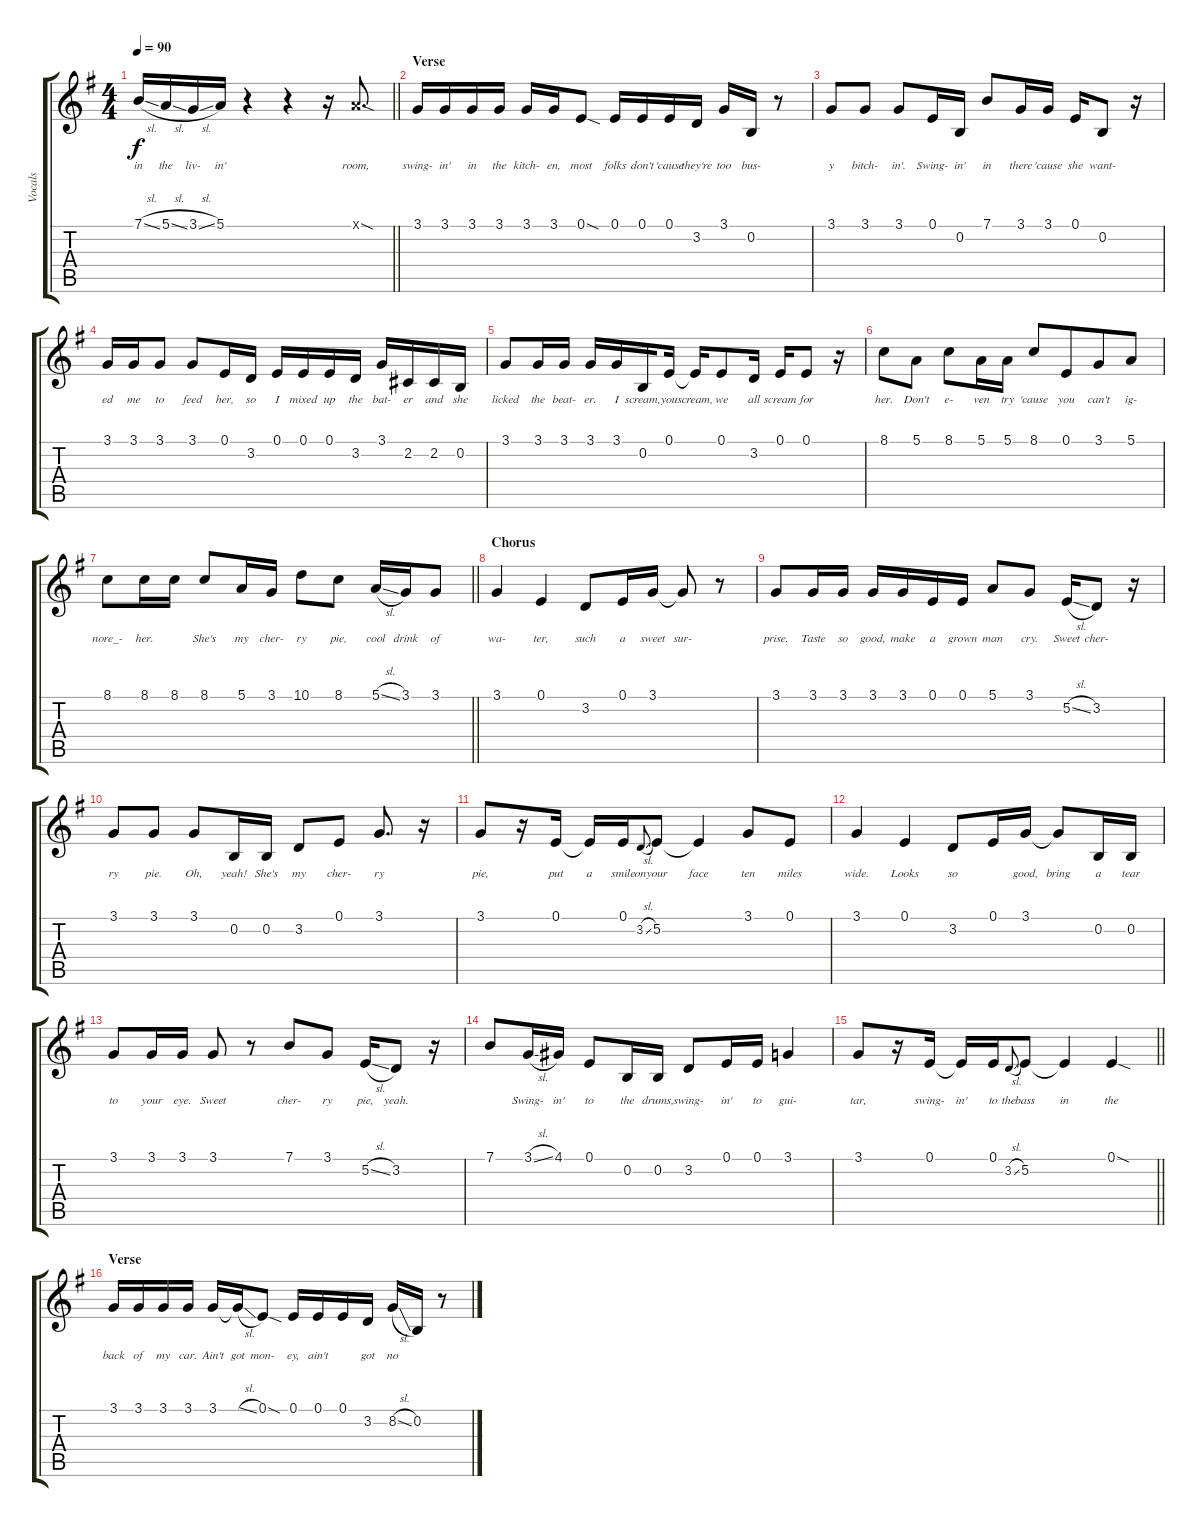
\track ("Vocals" "Vocals") {instrument lead2sawtooth}
\staff {score tabs}
\tuning (E4 B3 G3 D3 A2 E2) {hide}
\ts (4 4)
\tempo 90
\clef g2
\barLineRight lightlight
\ks g
7.1{sl}.16{lyrics (0 "in") lyrics (1 "") lyrics (2 "") lyrics (3 "") lyrics (4 "") dy f} 5.1{sl}.16{lyrics (0 "the") lyrics (1 "") lyrics (2 "") lyrics (3 "") lyrics (4 "")} 3.1{sl}.16{lyrics (0 "liv-") lyrics (1 "") lyrics (2 "") lyrics (3 "") lyrics (4 "")} 5.1.16{lyrics (0 "in'") lyrics (1 "") lyrics (2 "") lyrics (3 "") lyrics (4 "")} r.4 r.4 r.16 5.1{sod x}.8{d lyrics (0 "room,") lyrics (1 "") lyrics (2 "") lyrics (3 "") lyrics (4 "")} |
\section ("" "Verse")
3.1.16{lyrics (0 "swing-") lyrics (1 "") lyrics (2 "") lyrics (3 "") lyrics (4 "")} 3.1.16{lyrics (0 "in'") lyrics (1 "") lyrics (2 "") lyrics (3 "") lyrics (4 "")} 3.1.16{lyrics (0 "in") lyrics (1 "") lyrics (2 "") lyrics (3 "") lyrics (4 "")} 3.1.16{lyrics (0 "the") lyrics (1 "") lyrics (2 "") lyrics (3 "") lyrics (4 "")} 3.1.16{lyrics (0 "kitch-") lyrics (1 "") lyrics (2 "") lyrics (3 "") lyrics (4 "")} 3.1.16{lyrics (0 "en,") lyrics (1 "") lyrics (2 "") lyrics (3 "") lyrics (4 "")} 0.1{sod}.8{lyrics (0 "most") lyrics (1 "") lyrics (2 "") lyrics (3 "") lyrics (4 "")} 0.1.16{lyrics (0 "folks") lyrics (1 "") lyrics (2 "") lyrics (3 "") lyrics (4 "")} 0.1.16{lyrics (0 "don't") lyrics (1 "") lyrics (2 "") lyrics (3 "") lyrics (4 "")} 0.1.16{lyrics (0 "'cause") lyrics (1 "") lyrics (2 "") lyrics (3 "") lyrics (4 "")} 3.2.16{lyrics (0 "they're") lyrics (1 "") lyrics (2 "") lyrics (3 "") lyrics (4 "")} 3.1.16{lyrics (0 "too") lyrics (1 "") lyrics (2 "") lyrics (3 "") lyrics (4 "")} 0.2.16{lyrics (0 "bus-") lyrics (1 "") lyrics (2 "") lyrics (3 "") lyrics (4 "")} r.8 |
3.1.8{lyrics (0 "y") lyrics (1 "") lyrics (2 "") lyrics (3 "") lyrics (4 "")} 3.1.8{lyrics (0 "bitch-") lyrics (1 "") lyrics (2 "") lyrics (3 "") lyrics (4 "")} 3.1.8{lyrics (0 "in'.") lyrics (1 "") lyrics (2 "") lyrics (3 "") lyrics (4 "")} 0.1.16{lyrics (0 "Swing-") lyrics (1 "") lyrics (2 "") lyrics (3 "") lyrics (4 "")} 0.2.16{lyrics (0 "in'") lyrics (1 "") lyrics (2 "") lyrics (3 "") lyrics (4 "")} 7.1.8{lyrics (0 "in") lyrics (1 "") lyrics (2 "") lyrics (3 "") lyrics (4 "")} 3.1.16{lyrics (0 "there") lyrics (1 "") lyrics (2 "") lyrics (3 "") lyrics (4 "")} 3.1.16{lyrics (0 "'cause") lyrics (1 "") lyrics (2 "") lyrics (3 "") lyrics (4 "")} 0.1.16{lyrics (0 "she") lyrics (1 "") lyrics (2 "") lyrics (3 "") lyrics (4 "")} 0.2.8{lyrics (0 "want-") lyrics (1 "") lyrics (2 "") lyrics (3 "") lyrics (4 "")} r.16 |
3.1.16{lyrics (0 "ed") lyrics (1 "") lyrics (2 "") lyrics (3 "") lyrics (4 "")} 3.1.16{lyrics (0 "me") lyrics (1 "") lyrics (2 "") lyrics (3 "") lyrics (4 "")} 3.1.8{lyrics (0 "to") lyrics (1 "") lyrics (2 "") lyrics (3 "") lyrics (4 "")} 3.1.8{lyrics (0 "feed") lyrics (1 "") lyrics (2 "") lyrics (3 "") lyrics (4 "")} 0.1.16{lyrics (0 "her,") lyrics (1 "") lyrics (2 "") lyrics (3 "") lyrics (4 "")} 3.2.16{lyrics (0 "so") lyrics (1 "") lyrics (2 "") lyrics (3 "") lyrics (4 "")} 0.1.16{lyrics (0 "I") lyrics (1 "") lyrics (2 "") lyrics (3 "") lyrics (4 "")} 0.1.16{lyrics (0 "mixed") lyrics (1 "") lyrics (2 "") lyrics (3 "") lyrics (4 "")} 0.1.16{lyrics (0 "up") lyrics (1 "") lyrics (2 "") lyrics (3 "") lyrics (4 "")} 3.2.16{lyrics (0 "the") lyrics (1 "") lyrics (2 "") lyrics (3 "") lyrics (4 "")} 3.1.16{lyrics (0 "bat-") lyrics (1 "") lyrics (2 "") lyrics (3 "") lyrics (4 "")} 2.2.16{lyrics (0 "er") lyrics (1 "") lyrics (2 "") lyrics (3 "") lyrics (4 "")} 2.2.16{lyrics (0 "and") lyrics (1 "") lyrics (2 "") lyrics (3 "") lyrics (4 "")} 0.2.16{lyrics (0 "she") lyrics (1 "") lyrics (2 "") lyrics (3 "") lyrics (4 "")} |
3.1.8{lyrics (0 "licked") lyrics (1 "") lyrics (2 "") lyrics (3 "") lyrics (4 "")} 3.1.16{lyrics (0 "the") lyrics (1 "") lyrics (2 "") lyrics (3 "") lyrics (4 "")} 3.1.16{lyrics (0 "beat-") lyrics (1 "") lyrics (2 "") lyrics (3 "") lyrics (4 "")} 3.1.16{lyrics (0 "er.") lyrics (1 "") lyrics (2 "") lyrics (3 "") lyrics (4 "")} 3.1.16{lyrics (0 "I") lyrics (1 "") lyrics (2 "") lyrics (3 "") lyrics (4 "")} 0.2.16{lyrics (0 "scream,") lyrics (1 "") lyrics (2 "") lyrics (3 "") lyrics (4 "") beam splitsecondary} 0.1.16{lyrics (0 "you") lyrics (1 "") lyrics (2 "") lyrics (3 "") lyrics (4 "")} 0.1{t}.16{lyrics (0 "scream,") lyrics (1 "") lyrics (2 "") lyrics (3 "") lyrics (4 "")} 0.1.8{lyrics (0 "we") lyrics (1 "") lyrics (2 "") lyrics (3 "") lyrics (4 "")} 3.2.16{lyrics (0 "all") lyrics (1 "") lyrics (2 "") lyrics (3 "") lyrics (4 "")} 0.1.16{lyrics (0 "scream") lyrics (1 "") lyrics (2 "") lyrics (3 "") lyrics (4 "")} 0.1.8{lyrics (0 "for") lyrics (1 "") lyrics (2 "") lyrics (3 "") lyrics (4 "")} r.16 |
8.1.8{lyrics (0 "her.") lyrics (1 "") lyrics (2 "") lyrics (3 "") lyrics (4 "")} 5.1.8{lyrics (0 "Don't") lyrics (1 "") lyrics (2 "") lyrics (3 "") lyrics (4 "")} 8.1.8{lyrics (0 "e-") lyrics (1 "") lyrics (2 "") lyrics (3 "") lyrics (4 "")} 5.1.16{lyrics (0 "ven") lyrics (1 "") lyrics (2 "") lyrics (3 "") lyrics (4 "")} 5.1.16{lyrics (0 "try") lyrics (1 "") lyrics (2 "") lyrics (3 "") lyrics (4 "")} 8.1.8{lyrics (0 "'cause") lyrics (1 "") lyrics (2 "") lyrics (3 "") lyrics (4 "")} 0.1.8{lyrics (0 "you") lyrics (1 "") lyrics (2 "") lyrics (3 "") lyrics (4 "") beam merge} 3.1.8{lyrics (0 "can't") lyrics (1 "") lyrics (2 "") lyrics (3 "") lyrics (4 "")} 5.1.8{lyrics (0 "ig-") lyrics (1 "") lyrics (2 "") lyrics (3 "") lyrics (4 "")} |
\barLineRight lightlight
8.1.8{lyrics (0 "nore_-") lyrics (1 "") lyrics (2 "") lyrics (3 "") lyrics (4 "")} 8.1.16{lyrics (0 "her.") lyrics (1 "") lyrics (2 "") lyrics (3 "") lyrics (4 "")} 8.1.16{lyrics (0 "") lyrics (1 "") lyrics (2 "") lyrics (3 "") lyrics (4 "")} 8.1.8{lyrics (0 "She's") lyrics (1 "") lyrics (2 "") lyrics (3 "") lyrics (4 "")} 5.1.16{lyrics (0 "my") lyrics (1 "") lyrics (2 "") lyrics (3 "") lyrics (4 "")} 3.1.16{lyrics (0 "cher-") lyrics (1 "") lyrics (2 "") lyrics (3 "") lyrics (4 "")} 10.1.8{lyrics (0 "ry") lyrics (1 "") lyrics (2 "") lyrics (3 "") lyrics (4 "")} 8.1.8{lyrics (0 "pie,") lyrics (1 "") lyrics (2 "") lyrics (3 "") lyrics (4 "")} 5.1{sl}.16{lyrics (0 "cool") lyrics (1 "") lyrics (2 "") lyrics (3 "") lyrics (4 "")} 3.1.16{lyrics (0 "drink") lyrics (1 "") lyrics (2 "") lyrics (3 "") lyrics (4 "")} 3.1.8{lyrics (0 "of") lyrics (1 "") lyrics (2 "") lyrics (3 "") lyrics (4 "")} |
\section ("" "Chorus")
3.1.4{lyrics (0 "wa-") lyrics (1 "") lyrics (2 "") lyrics (3 "") lyrics (4 "")} 0.1.4{lyrics (0 "ter,") lyrics (1 "") lyrics (2 "") lyrics (3 "") lyrics (4 "")} 3.2.8{lyrics (0 "such") lyrics (1 "") lyrics (2 "") lyrics (3 "") lyrics (4 "")} 0.1.16{lyrics (0 "a") lyrics (1 "") lyrics (2 "") lyrics (3 "") lyrics (4 "")} 3.1.16{lyrics (0 "sweet") lyrics (1 "") lyrics (2 "") lyrics (3 "") lyrics (4 "")} 3.1{t}.8{lyrics (0 "sur-") lyrics (1 "") lyrics (2 "") lyrics (3 "") lyrics (4 "")} r.8 |
3.1.8{lyrics (0 "prise.") lyrics (1 "") lyrics (2 "") lyrics (3 "") lyrics (4 "")} 3.1.16{lyrics (0 "Taste") lyrics (1 "") lyrics (2 "") lyrics (3 "") lyrics (4 "")} 3.1.16{lyrics (0 "so") lyrics (1 "") lyrics (2 "") lyrics (3 "") lyrics (4 "")} 3.1.16{lyrics (0 "good,") lyrics (1 "") lyrics (2 "") lyrics (3 "") lyrics (4 "")} 3.1.16{lyrics (0 "make") lyrics (1 "") lyrics (2 "") lyrics (3 "") lyrics (4 "")} 0.1.16{lyrics (0 "a") lyrics (1 "") lyrics (2 "") lyrics (3 "") lyrics (4 "")} 0.1.16{lyrics (0 "grown") lyrics (1 "") lyrics (2 "") lyrics (3 "") lyrics (4 "")} 5.1.8{lyrics (0 "man") lyrics (1 "") lyrics (2 "") lyrics (3 "") lyrics (4 "")} 3.1.8{lyrics (0 "cry.") lyrics (1 "") lyrics (2 "") lyrics (3 "") lyrics (4 "")} 5.2{sl}.16{lyrics (0 "Sweet") lyrics (1 "") lyrics (2 "") lyrics (3 "") lyrics (4 "")} 3.2.8{lyrics (0 "cher-") lyrics (1 "") lyrics (2 "") lyrics (3 "") lyrics (4 "")} r.16 |
3.1.8{lyrics (0 "ry") lyrics (1 "") lyrics (2 "") lyrics (3 "") lyrics (4 "")} 3.1.8{lyrics (0 "pie.") lyrics (1 "") lyrics (2 "") lyrics (3 "") lyrics (4 "")} 3.1.8{lyrics (0 "Oh,") lyrics (1 "") lyrics (2 "") lyrics (3 "") lyrics (4 "")} 0.2.16{lyrics (0 "yeah!") lyrics (1 "") lyrics (2 "") lyrics (3 "") lyrics (4 "")} 0.2.16{lyrics (0 "She's") lyrics (1 "") lyrics (2 "") lyrics (3 "") lyrics (4 "")} 3.2.8{lyrics (0 "my") lyrics (1 "") lyrics (2 "") lyrics (3 "") lyrics (4 "")} 0.1.8{lyrics (0 "cher-") lyrics (1 "") lyrics (2 "") lyrics (3 "") lyrics (4 "")} 3.1.8{d lyrics (0 "ry") lyrics (1 "") lyrics (2 "") lyrics (3 "") lyrics (4 "")} r.16 |
3.1.8{lyrics (0 "pie,") lyrics (1 "") lyrics (2 "") lyrics (3 "") lyrics (4 "")} r.16 0.1.16{lyrics (0 "put") lyrics (1 "") lyrics (2 "") lyrics (3 "") lyrics (4 "")} 0.1{t}.16{lyrics (0 "a") lyrics (1 "") lyrics (2 "") lyrics (3 "") lyrics (4 "")} 0.1.16{lyrics (0 "smile") lyrics (1 "") lyrics (2 "") lyrics (3 "") lyrics (4 "")} 3.2{sl}.8{lyrics (0 "on") lyrics (1 "") lyrics (2 "") lyrics (3 "") lyrics (4 "") gr onbeat} 5.2.8{lyrics (0 "your") lyrics (1 "") lyrics (2 "") lyrics (3 "") lyrics (4 "")} 5.2{t}.4{lyrics (0 "face") lyrics (1 "") lyrics (2 "") lyrics (3 "") lyrics (4 "")} 3.1.8{lyrics (0 "ten") lyrics (1 "") lyrics (2 "") lyrics (3 "") lyrics (4 "")} 0.1.8{lyrics (0 "miles") lyrics (1 "") lyrics (2 "") lyrics (3 "") lyrics (4 "")} |
3.1.4{lyrics (0 "wide.") lyrics (1 "") lyrics (2 "") lyrics (3 "") lyrics (4 "")} 0.1.4{lyrics (0 "Looks") lyrics (1 "") lyrics (2 "") lyrics (3 "") lyrics (4 "")} 3.2.8{lyrics (0 "so") lyrics (1 "") lyrics (2 "") lyrics (3 "") lyrics (4 "")} 0.1.16{lyrics (0 "") lyrics (1 "") lyrics (2 "") lyrics (3 "") lyrics (4 "")} 3.1.16{lyrics (0 "good,") lyrics (1 "") lyrics (2 "") lyrics (3 "") lyrics (4 "")} 3.1{t}.8{lyrics (0 "bring") lyrics (1 "") lyrics (2 "") lyrics (3 "") lyrics (4 "")} 0.2.16{lyrics (0 "a") lyrics (1 "") lyrics (2 "") lyrics (3 "") lyrics (4 "")} 0.2.16{lyrics (0 "tear") lyrics (1 "") lyrics (2 "") lyrics (3 "") lyrics (4 "")} |
3.1.8{lyrics (0 "to") lyrics (1 "") lyrics (2 "") lyrics (3 "") lyrics (4 "")} 3.1.16{lyrics (0 "your") lyrics (1 "") lyrics (2 "") lyrics (3 "") lyrics (4 "")} 3.1.16{lyrics (0 "eye.") lyrics (1 "") lyrics (2 "") lyrics (3 "") lyrics (4 "")} 3.1.8{lyrics (0 "Sweet") lyrics (1 "") lyrics (2 "") lyrics (3 "") lyrics (4 "")} r.8 7.1.8{lyrics (0 "cher-") lyrics (1 "") lyrics (2 "") lyrics (3 "") lyrics (4 "") beam merge} 3.1.8{lyrics (0 "ry") lyrics (1 "") lyrics (2 "") lyrics (3 "") lyrics (4 "") beam split} 5.2{sl}.16{lyrics (0 "pie,") lyrics (1 "") lyrics (2 "") lyrics (3 "") lyrics (4 "")} 3.2.8{lyrics (0 "yeah.") lyrics (1 "") lyrics (2 "") lyrics (3 "") lyrics (4 "")} r.16 |
7.1.8{lyrics (0 "") lyrics (1 "") lyrics (2 "") lyrics (3 "") lyrics (4 "")} 3.1{sl}.16{lyrics (0 "Swing-") lyrics (1 "") lyrics (2 "") lyrics (3 "") lyrics (4 "")} 4.1.16{lyrics (0 "in'") lyrics (1 "") lyrics (2 "") lyrics (3 "") lyrics (4 "")} 0.1.8{lyrics (0 "to") lyrics (1 "") lyrics (2 "") lyrics (3 "") lyrics (4 "")} 0.2.16{lyrics (0 "the") lyrics (1 "") lyrics (2 "") lyrics (3 "") lyrics (4 "")} 0.2.16{lyrics (0 "drums,") lyrics (1 "") lyrics (2 "") lyrics (3 "") lyrics (4 "")} 3.2.8{lyrics (0 "swing-") lyrics (1 "") lyrics (2 "") lyrics (3 "") lyrics (4 "")} 0.1.16{lyrics (0 "in'") lyrics (1 "") lyrics (2 "") lyrics (3 "") lyrics (4 "")} 0.1.16{lyrics (0 "to") lyrics (1 "") lyrics (2 "") lyrics (3 "") lyrics (4 "")} 3.1.4{lyrics (0 "gui-") lyrics (1 "") lyrics (2 "") lyrics (3 "") lyrics (4 "")} |
\barLineRight lightlight
3.1.8{lyrics (0 "tar,") lyrics (1 "") lyrics (2 "") lyrics (3 "") lyrics (4 "")} r.16 0.1.16{lyrics (0 "swing-") lyrics (1 "") lyrics (2 "") lyrics (3 "") lyrics (4 "")} 0.1{t}.16{lyrics (0 "in'") lyrics (1 "") lyrics (2 "") lyrics (3 "") lyrics (4 "")} 0.1.16{lyrics (0 "to") lyrics (1 "") lyrics (2 "") lyrics (3 "") lyrics (4 "")} 3.2{sl}.8{lyrics (0 "the") lyrics (1 "") lyrics (2 "") lyrics (3 "") lyrics (4 "") gr onbeat} 5.2.8{lyrics (0 "bass") lyrics (1 "") lyrics (2 "") lyrics (3 "") lyrics (4 "")} 5.2{t}.4{lyrics (0 "in") lyrics (1 "") lyrics (2 "") lyrics (3 "") lyrics (4 "")} 0.1{sod}.4{lyrics (0 "the") lyrics (1 "") lyrics (2 "") lyrics (3 "") lyrics (4 "")} |
\section ("" "Verse")
3.1.16{lyrics (0 "back") lyrics (1 "") lyrics (2 "") lyrics (3 "") lyrics (4 "")} 3.1.16{lyrics (0 "of") lyrics (1 "") lyrics (2 "") lyrics (3 "") lyrics (4 "")} 3.1.16{lyrics (0 "my") lyrics (1 "") lyrics (2 "") lyrics (3 "") lyrics (4 "")} 3.1.16{lyrics (0 "car.") lyrics (1 "") lyrics (2 "") lyrics (3 "") lyrics (4 "")} 3.1.16{lyrics (0 "Ain't") lyrics (1 "") lyrics (2 "") lyrics (3 "") lyrics (4 "")} 3.1{sl t}.16{lyrics (0 "got") lyrics (1 "") lyrics (2 "") lyrics (3 "") lyrics (4 "")} 0.1{sod}.8{lyrics (0 "mon-") lyrics (1 "") lyrics (2 "") lyrics (3 "") lyrics (4 "")} 0.1.16{lyrics (0 "ey,") lyrics (1 "") lyrics (2 "") lyrics (3 "") lyrics (4 "")} 0.1.16{lyrics (0 "ain't") lyrics (1 "") lyrics (2 "") lyrics (3 "") lyrics (4 "")} 0.1.16{lyrics (0 "") lyrics (1 "") lyrics (2 "") lyrics (3 "") lyrics (4 "")} 3.2.16{lyrics (0 "got") lyrics (1 "") lyrics (2 "") lyrics (3 "") lyrics (4 "")} 8.2{sl}.16{lyrics (0 "no") lyrics (1 "") lyrics (2 "") lyrics (3 "") lyrics (4 "")} 0.2.16{lyrics (0 "") lyrics (1 "") lyrics (2 "") lyrics (3 "") lyrics (4 "")} r.8
